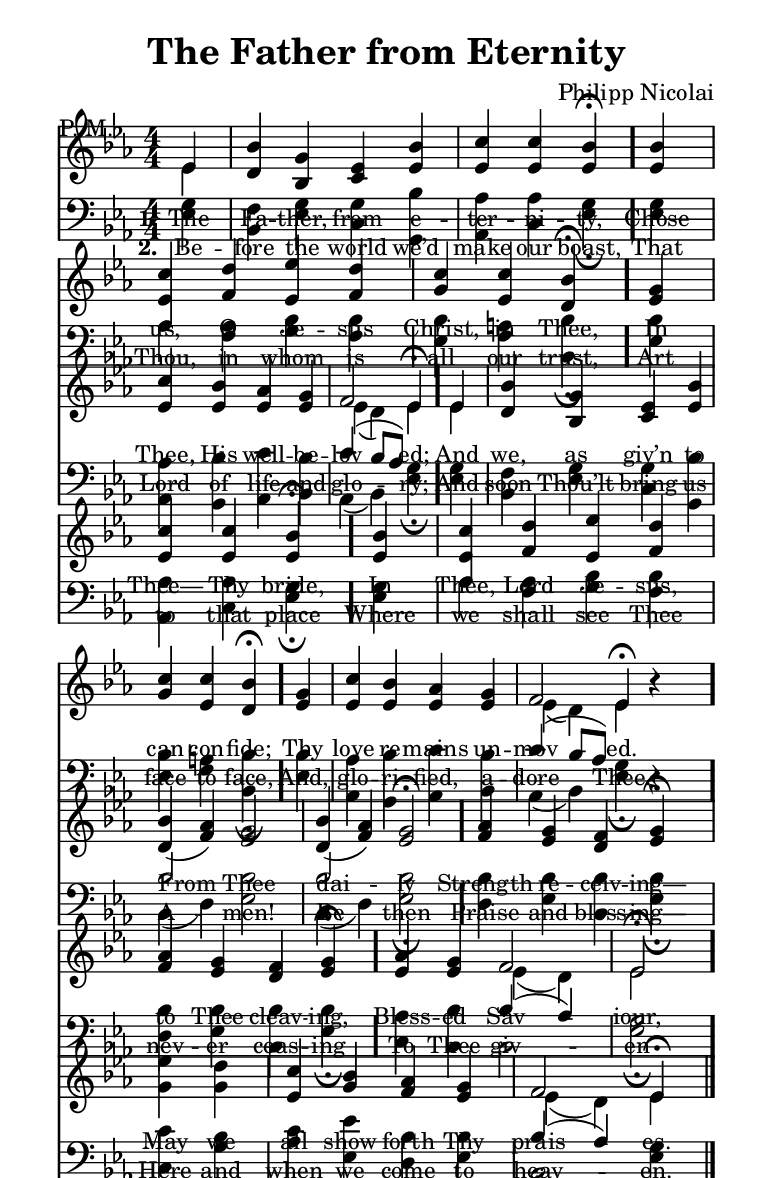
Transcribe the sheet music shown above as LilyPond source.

\include "common/global.ily"
\paper {
  \include "common/paper.ily"
  page-count = 1
system-system-spacing.padding = 0
system-system-spacing.basic-distance = 0
markup-system-spacing.padding = 0
markup-system-spacing.basic-distance = 0

}

\header{
  hymnnumber = "378"
  title = "The Father from Eternity" % not found at hymnary.org
  tunename = "Wie schön leuchtet der Morgenstern"
  meter = "P. M."
  poet = ""
  composer = "Philipp Nicolai" % see https://hymnary.org/tune/wie_schon_leuchtet_nicolai ; see https://en.wikipedia.org/wiki/Wie_schön_leuchtet_der_Morgenstern
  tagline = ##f
}

ta = { \tempo 4=80 }
tb = { \tempo 4=40 }

global = {
  \include "common/overrides.ily"
  \override Staff.TimeSignature.style = #'numbered
  \time 4/4
  \override Score.MetronomeMark.transparent = ##t % hide all fermata changes too
  \ta
  \key ees \major
  \partial 4
  \autoBeamOff
}

notesSoprano = {
\global
\relative c' {

  ees | bes' g ees bes' | c c \tb bes\fermata \ta
  bes4 | c d ees d | c c \tb bes\fermata \ta
  g4 | c bes aes g | f2 \tb ees4\fermata \ta
  ees | bes' g ees bes' | c c \tb bes\fermata \ta
  bes4 | c d ees d | c c \tb bes\fermata \ta
  g4 | c bes aes g | f2 \tb ees4\fermata \ta r4

  bes'4( aes) g2 | bes4( aes) \tb g2\fermata \ta |
  aes4 g f \tb g\fermata \ta | aes4 g f \tb g\fermata \ta
  aes4 g f2 | \tb ees\fermata \ta
  ees'4 d | c bes aes g | f2 \tb ees4\fermata \ta

  \bar "|."

}
}

notesAlto = {
\global
\relative e' {

  ees4 | d bes c ees | ees ees ees
  ees | ees f ees f | g ees d
  ees | ees ees ees ees | ees( d) ees
  ees4 | d bes c ees | ees ees ees
  ees | ees f ees f | g ees d
  ees | ees ees ees ees | ees( d) ees r4

  d4( f) ees2 | d4( f) ees2 |
  f4 ees d ees | f4 ees d ees |
  ees4 ees ees( d) | ees2
  g4 g | ees g f ees | ees( d) ees


}
}

notesTenor = {
\global
\relative a {

  g4 | f g g bes | aes aes g
  g4 | aes aes bes bes | bes a bes
  bes4 | aes bes c bes | c( bes8[ aes]) g4
  g4 | f g g bes | aes aes g
  g4 | aes aes bes bes | bes a bes
  bes4 | aes bes c bes | c( bes8[ aes]) g4 r4

  bes2 bes | bes bes |
  bes4 bes bes bes | bes bes bes bes |
  aes bes bes( aes) | g2
  c4 bes | c ees bes bes | bes( aes) g

}
}

notesBass = {
\global
\relative f {

  ees4 | bes ees c g | aes c ees_\fermata
  ees4 | aes f g f | ees f bes,_\fermata
  ees | aes, g aes bes | aes( bes) ees_\fermata
  ees4 | bes ees c g | aes c ees_\fermata
  ees4 | aes f g f | ees f bes,_\fermata
  ees | aes, g aes bes | aes( bes) ees_\fermata r4

  bes4( d) ees2 | bes4( d) ees2_\fermata |
  d4 ees bes ees_\fermata | d4 ees bes ees_\fermata |
  c4 bes bes2 | ees_\fermata
  c4 g' | aes ees d ees | bes2 ees4_\fermata

}
}

wordsA = \lyricmode {
\set stanza = "1."

The Fa -- ther, from e -- ter -- ni -- ty, \bar "."
Chose us, O Je -- sus Christ, in Thee, \bar "."
In Thee, His well -- be -- lov -- ed; \bar "."
And we, as giv’n to Thee— Thy bride, \bar "."
In Thee, Lord Je -- sus, can con -- fide; \bar "."
Thy love re -- mains un -- mov -- ed. \bar "."
From Thee dai -- ly \bar "."
Strength re -- ceiv -- ing— to Thee cleav -- ing, \bar "."
Bless -- ed Sav -- iour, \bar "."
May we all show forth Thy prais -- es. \bar "."

}

wordsB = \lyricmode {
\set stanza = "2."

Be -- fore the world we’d make our boast,
That Thou, in whom is all our trust,
Art Lord of life and glo -- ry;
And soon Thou’lt bring us to that place
Where we shall see Thee face to face,
And, glo -- ri -- fied, a -- dore Thee.
A -- men! Be then
Praise and bless -- ing— nev -- er ceas -- ing
To Thee giv -- en
Here and when we come to heav -- en.

}

\score {
  \context ChoirStaff <<
    \context Staff = upper <<
      \set Staff.autoBeaming = ##f
      \set ChoirStaff.systemStartDelimiter = #'SystemStartBar
      \set ChoirStaff.printPartCombineTexts = ##f
      \partcombine #'(2 . 11) \notesSoprano \notesAlto
      \context NullVoice = sopranos { \voiceOne << \notesSoprano >> }
      \context Lyrics = one \lyricsto sopranos \wordsA
      \context Lyrics = two \lyricsto sopranos \wordsB
    >>
    \context Staff = men <<
      \set Staff.autoBeaming = ##f
      \clef bass
      \set ChoirStaff.printPartCombineTexts = ##f
      \partcombine #'(2 . 11) \notesTenor \notesBass
    >>
  >>
  \layout {
    \include "common/layout.ily"
    \override VerticalAxisGroup.nonstaff-relatedstaff-spacing.padding = #1.3
  }
  #(cond ((ly:get-option 'eog-midi-permitted) #{ \midi{
    \include "common/midi.ily"
  } #}))
}

\version "2.19.49"  % necessary for upgrading to future LilyPond versions.

% vi:set et ts=2 sw=2 ai nocindent syntax=lilypond:
